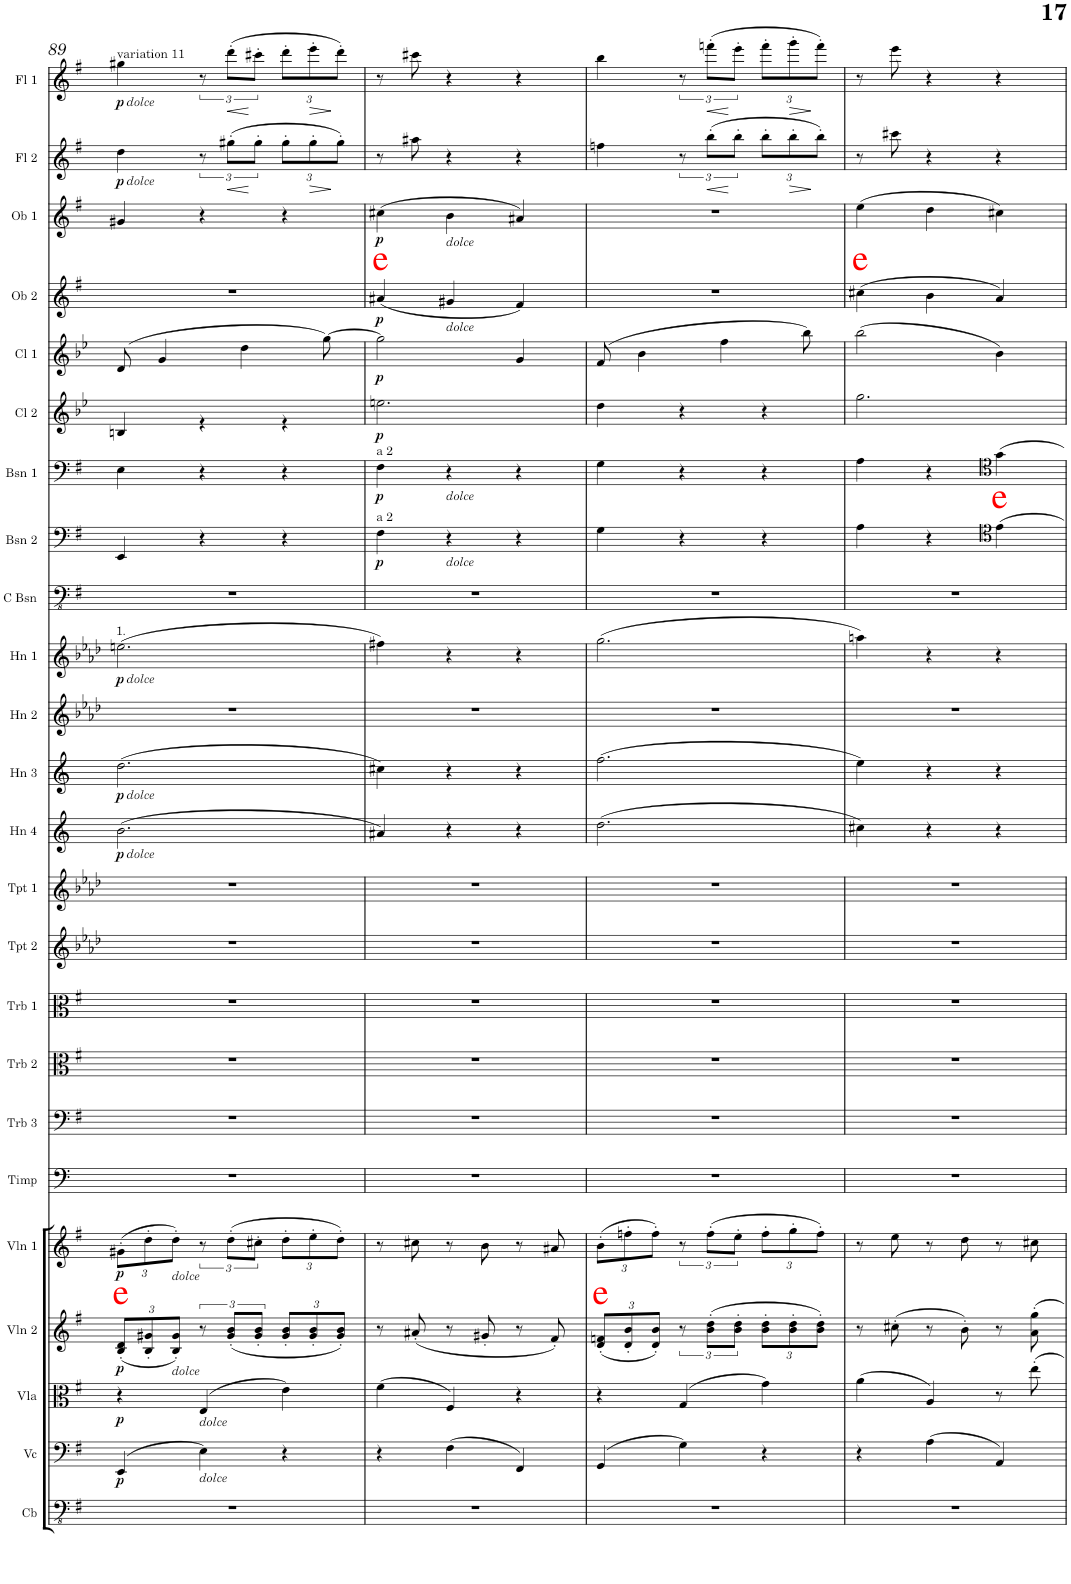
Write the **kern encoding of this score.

**kern	**kern	**dynam	**kern	**dynam	**kern	**dynam	**kern	**text	**dynam	**kern	**kern	**kern	**kern	**kern	**kern	**kern	**dynam	**kern	**dynam	**kern	**kern	**dynam	**kern	**kern	**dynam	**kern	**text	**dynam	**kern	**dynam	**kern	**dynam	**kern	**dynam	**kern	**text	**dynam	**kern	**dynam	**kern	**dynam
*part24	*part23	*part23	*part22	*part22	*part21	*part21	*part20	*part20	*part20	*part19	*part18	*part17	*part16	*part15	*part14	*part13	*part13	*part12	*part12	*part11	*part10	*part10	*part9	*part8	*part8	*part7	*part7	*part7	*part6	*part6	*part5	*part5	*part4	*part4	*part3	*part3	*part3	*part2	*part2	*part1	*part1
*staff24	*staff23	*staff23	*staff22	*staff22	*staff21	*staff21	*staff20	*staff20	*staff20	*staff19	*staff18	*staff17	*staff16	*staff15	*staff14	*staff13	*staff13	*staff12	*staff12	*staff11	*staff10	*staff10	*staff9	*staff8	*staff8	*staff7	*staff7	*staff7	*staff6	*staff6	*staff5	*staff5	*staff4	*staff4	*staff3	*staff3	*staff3	*staff2	*staff2	*staff1	*staff1
*I"Contrabass	*I"Violoncello	*	*I"Viola	*	*I"Violin 2	*	*I"Violin 1	*	*	*I"Timpani	*I"Trombone 3	*I"Trombone 2	*I"Trombone 1	*I"E Trumpet 2	*I"E Trumpet 1	*I"C Horn 4	*	*I"C Horn 3	*	*I"E Horn 2	*I"E Horn 1	*	*I"Contrabassoon	*I"Bassoon 2	*	*I"Bassoon 1	*	*	*I"A Clarinet 2	*	*I"A Clarinet 1	*	*I"Oboe 2	*	*I"Oboe 1	*	*	*I"Flute 2	*	*I"Flute 1	*
*I'Cb	*I'Vc	*	*I'Vla	*	*I'Vln 2	*	*I'Vln 1	*	*	*I'Timp	*I'Trb 3	*I'Trb 2	*I'Trb 1	*I'Tpt 2	*I'Tpt 1	*I'Hn 4	*	*I'Hn 3	*	*I'Hn 2	*I'Hn 1	*	*I'C Bsn	*I'Bsn 2	*	*I'Bsn 1	*	*	*I'Cl 2	*	*I'Cl 1	*	*I'Ob 2	*	*I'Ob 1	*	*	*I'Fl 2	*	*I'Fl 1	*
!!LO:PB:g=z
*clefFv4	*clefF4	*	*clefC3	*	*clefG2	*	*clefG2	*	*	*clefF4	*clefF4	*clefC3	*clefC3	*clefG2	*clefG2	*clefG2	*	*clefG2	*	*clefG2	*clefG2	*	*clefFv4	*clefF4	*	*clefF4	*	*	*clefG2	*	*clefG2	*	*clefG2	*	*clefG2	*	*	*clefG2	*	*clefG2	*
*Trd7c12	*	*	*	*	*	*	*	*	*	*	*	*	*	*Trd-2c-4	*Trd-2c-4	*Trd7c12	*	*Trd7c12	*	*Trd5c8	*Trd5c8	*	*	*	*	*	*	*	*Trd2c3	*	*Trd2c3	*	*	*	*	*	*	*	*	*	*
*k[f#]	*k[f#]	*	*k[f#]	*	*k[f#]	*	*k[f#]	*	*	*k[]	*k[f#]	*k[f#]	*k[f#]	*k[b-e-a-d-]	*k[b-e-a-d-]	*k[]	*	*k[]	*	*k[b-e-a-d-]	*k[b-e-a-d-]	*	*k[f#]	*k[f#]	*	*k[f#]	*	*	*k[b-e-]	*	*k[b-e-]	*	*k[f#]	*	*k[f#]	*	*	*k[f#]	*	*k[f#]	*
*M3/4	*M3/4	*	*M3/4	*	*M3/4	*	*M3/4	*	*	*M3/4	*M3/4	*M3/4	*M3/4	*M3/4	*M3/4	*M3/4	*	*M3/4	*	*M3/4	*M3/4	*	*M3/4	*M3/4	*	*M3/4	*	*	*M3/4	*	*M3/4	*	*M3/4	*	*M3/4	*	*	*M3/4	*	*M3/4	*
*	*	*	*	*	*Xbrackettup	*	*Xbrackettup	*	*	*	*	*	*	*	*	*	*	*	*	*	*	*	*	*	*	*	*	*	*	*	*	*	*	*	*	*	*	*	*	*	*
=89	=89	=89	=89	=89	=89	=89	=89	=89	=89	=89	=89	=89	=89	=89	=89	=89	=89	=89	=89	=89	=89	=89	=89	=89	=89	=89	=89	=89	=89	=89	=89	=89	=89	=89	=89	=89	=89	=89	=89	=89	=89
!	!	!	!	!	!	!	!	!	!	!	!	!	!	!	!	!	!	!	!	!	!	!	!	!	!	!	!	!	!	!	!	!	!	!	!	!	!	!	!	!LO:TX:a:t=variation 11	!
!	!	!	!	!	!	!	!	!	!	!	!	!	!	!	!	!	!	!	!	!	!	!	!	!	!	!	!	!	!	!	!	!	!	!	!	!	!	!	!	!LO:TX:b:i:t=dolce	!
!	!	!	!	!	!	!	!	!	!	!	!	!	!	!	!	!	!	!	!	!	!	!	!	!	!	!	!	!	!	!	!	!	!	!	!	!	!	!LO:TX:b:i:t=dolce	!	!	!
!	!	!	!	!	!	!	!	!	!	!	!	!	!	!	!	!	!	!	!	!	!LO:TX:a:t=1.	!	!	!	!	!	!	!	!	!	!	!	!	!	!	!	!	!	!	!	!
!	!	!	!	!	!	!	!	!	!	!	!	!	!	!	!	!	!	!	!	!	!LO:TX:b:i:t=dolce	!	!	!	!	!	!	!	!	!	!	!	!	!	!	!	!	!	!	!	!
!	!	!	!	!	!	!	!	!	!	!	!	!	!	!	!	!	!	!LO:TX:b:i:t=dolce	!	!	!	!	!	!	!	!	!	!	!	!	!	!	!	!	!	!	!	!	!	!	!
!	!	!	!	!	!	!	!	!	!	!	!	!	!	!	!	!LO:TX:b:i:t=dolce	!	!	!	!	!	!	!	!	!	!	!	!	!	!	!	!	!	!	!	!	!	!	!	!	!
!	!	!LO:DY:b	!	!LO:DY:b	!	!LO:DY:b	!	!LO:LY:b:color=#FF0000	!LO:DY:b	!	!	!	!	!	!	!	!LO:DY:b	!	!LO:DY:b	!	!	!LO:DY:b	!	!	!	!	!	!	!	!	!	!	!	!	!	!	!	!	!LO:DY:b	!	!LO:DY:b
2.r	(4EE/	p	4r	p	(12B/' 12d/'L	p	(12g#X'\L	e	p	2.r	2.r	2.r	2.r	2.r	2.r	(2.b\	p	(2.dd\	p	2.r	(2.een\	p	2.r	4EE/	.	4E\	.	.	4Bn/	.	(8d/	.	2.r	.	4g#X/	.	.	4dd\	p	4gg#X\	p
.	.	.	.	.	12B/' 12g#X/'	.	12dd'\	.	.	.	.	.	.	.	.	.	.	.	.	.	.	.	.	.	.	.	.	.	.	.	.	.	.	.	.	.	.	.	.	.	.
.	.	.	.	.	.	.	.	.	.	.	.	.	.	.	.	.	.	.	.	.	.	.	.	.	.	.	.	.	.	.	4g/	.	.	.	.	.	.	.	.	.	.
!	!	!	!	!	!	!	!LO:TX:b:i:t=dolce	!	!	!	!	!	!	!	!	!	!	!	!	!	!	!	!	!	!	!	!	!	!	!	!	!	!	!	!	!	!	!	!	!	!
!	!	!	!	!	!LO:TX:b:i:t=dolce	!	!	!	!	!	!	!	!	!	!	!	!	!	!	!	!	!	!	!	!	!	!	!	!	!	!	!	!	!	!	!	!	!	!	!	!
.	.	.	.	.	12B/' 12g#/'J)	.	12dd'\J)	.	.	.	.	.	.	.	.	.	.	.	.	.	.	.	.	.	.	.	.	.	.	.	.	.	.	.	.	.	.	.	.	.	.
*	*	*	*	*	*brackettup	*	*brackettup	*	*	*	*	*	*	*	*	*	*	*	*	*	*	*	*	*	*	*	*	*	*	*	*	*	*	*	*	*	*	*	*	*	*
!	!	!	!LO:TX:b:i:t=dolce	!	!	!	!	!	!	!	!	!	!	!	!	!	!	!	!	!	!	!	!	!	!	!	!	!	!	!	!	!	!	!	!	!	!	!	!	!	!
!	!LO:TX:b:i:t=dolce	!	!	!	!	!	!	!	!	!	!	!	!	!	!	!	!	!	!	!	!	!	!	!	!	!	!	!	!	!	!	!	!	!	!	!	!	!	!	!	!
.	4E\)	.	(4E/	.	12r	.	12r	.	.	.	.	.	.	.	.	.	.	.	.	.	.	.	.	4r	.	4r	.	.	4re	.	.	.	.	.	4r	.	.	12r	.	12r	.
!	!	!	!	!	!	!	!	!	!	!	!	!	!	!	!	!	!	!	!	!	!	!	!	!	!	!	!	!	!	!	!	!	!	!	!	!	!	!	!LO:HP:b	!	!LO:HP:b
.	.	.	.	.	(12g#/' 12b/'L	.	(12dd'\L	.	.	.	.	.	.	.	.	.	.	.	.	.	.	.	.	.	.	.	.	.	.	.	.	.	.	.	.	.	.	(12gg#X'\L	<	(12ddd'\L	<
.	.	.	.	.	.	.	.	.	.	.	.	.	.	.	.	.	.	.	.	.	.	.	.	.	.	.	.	.	.	.	4dd\	.	.	.	.	.	.	.	.	.	.
.	.	.	.	.	12g#/' 12b/'J	.	12cc#X'\J	.	.	.	.	.	.	.	.	.	.	.	.	.	.	.	.	.	.	.	.	.	.	.	.	.	.	.	.	.	.	12gg#'\J	[	12ccc#X'\J	[
*	*	*	*	*	*Xbrackettup	*	*Xbrackettup	*	*	*	*	*	*	*	*	*	*	*	*	*	*	*	*	*	*	*	*	*	*	*	*	*	*	*	*	*	*	*Xbrackettup	*	*Xbrackettup	*
.	4r	.	4e\)	.	12g#/' 12b/'L	.	12dd'\L	.	.	.	.	.	.	.	.	.	.	.	.	.	.	.	.	4r	.	4r	.	.	4re	.	.	.	.	.	4r	.	.	12gg#'\L	.	12ddd'\L	.
!	!	!	!	!	!	!	!	!	!	!	!	!	!	!	!	!	!	!	!	!	!	!	!	!	!	!	!	!	!	!	!	!	!	!	!	!	!	!	!LO:HP:b	!	!LO:HP:b
.	.	.	.	.	12g#/' 12b/'	.	12ee'\	.	.	.	.	.	.	.	.	.	.	.	.	.	.	.	.	.	.	.	.	.	.	.	.	.	.	.	.	.	.	12gg#'\	>	12eee'\	>
.	.	.	.	.	.	.	.	.	.	.	.	.	.	.	.	.	.	.	.	.	.	.	.	.	.	.	.	.	.	.	[8gg\)	.	.	.	.	.	.	.	.	.	.
.	.	.	.	.	12g#/' 12b/'J)	.	12dd'\J)	.	.	.	.	.	.	.	.	.	.	.	.	.	.	.	.	.	.	.	.	.	.	.	.	.	.	.	.	.	.	12gg#'\J)	]	12ddd'\J)	]
=90	=90	=90	=90	=90	=90	=90	=90	=90	=90	=90	=90	=90	=90	=90	=90	=90	=90	=90	=90	=90	=90	=90	=90	=90	=90	=90	=90	=90	=90	=90	=90	=90	=90	=90	=90	=90	=90	=90	=90	=90	=90
!	!	!	!	!	!	!	!	!	!	!	!	!	!	!	!	!	!	!	!	!	!	!	!	!	!	!LO:TX:a:t=a 2	!	!	!	!	!	!	!	!	!	!	!	!	!	!	!
!	!	!	!	!	!	!	!	!	!	!	!	!	!	!	!	!	!	!	!	!	!	!	!	!LO:TX:a:t=a 2	!	!	!	!	!	!	!	!	!	!	!	!	!	!	!	!	!
!	!	!	!	!	!	!	!	!	!	!	!	!	!	!	!	!	!	!	!	!	!	!	!	!	!LO:DY:b	!	!	!LO:DY:b	!	!LO:DY:b	!	!LO:DY:b	!	!LO:DY:b	!	!LO:LY:b:color=#FF0000	!LO:DY:b	!	!	!	!
2.r	4r	.	(4f#\	.	8r	.	8r	.	.	2.r	2.r	2.r	2.r	2.r	2.r	4a#X/)	.	4cc#X\)	.	2.r	4ff#X\)	.	2.r	4F#\	p	4F#\	.	p	2.een\	p	2gg\]	p	(4a#X/	p	(4cc#X\	e	p	8r	.	8r	.
.	.	.	.	.	(8a#X'/	.	8cc#X\	.	.	.	.	.	.	.	.	.	.	.	.	.	.	.	.	.	.	.	.	.	.	.	.	.	.	.	.	.	.	8aa#X\	.	8ccc#X\	.
!	!	!	!	!	!	!	!	!	!	!	!	!	!	!	!	!	!	!	!	!	!	!	!	!	!	!	!	!	!	!	!	!	!	!	!LO:TX:b:i:t=dolce	!	!	!	!	!	!
!	!	!	!	!	!	!	!	!	!	!	!	!	!	!	!	!	!	!	!	!	!	!	!	!	!	!	!	!	!	!	!	!	!LO:TX:b:i:t=dolce	!	!	!	!	!	!	!	!
!	!	!	!	!	!	!	!	!	!	!	!	!	!	!	!	!	!	!	!	!	!	!	!	!	!	!LO:TX:b:i:t=dolce	!	!	!	!	!	!	!	!	!	!	!	!	!	!	!
!	!	!	!	!	!	!	!	!	!	!	!	!	!	!	!	!	!	!	!	!	!	!	!	!LO:TX:b:i:t=dolce	!	!	!	!	!	!	!	!	!	!	!	!	!	!	!	!	!
.	(4F#\	.	4F#/)	.	8r	.	8r	.	.	.	.	.	.	.	.	4r	.	4r	.	.	4r	.	.	4r	.	4r	.	.	.	.	.	.	4g#X/	.	4b\	.	.	4r	.	4r	.
.	.	.	.	.	8g#X'/	.	8b\	.	.	.	.	.	.	.	.	.	.	.	.	.	.	.	.	.	.	.	.	.	.	.	.	.	.	.	.	.	.	.	.	.	.
.	4FF#/)	.	4r	.	8r	.	8r	.	.	.	.	.	.	.	.	4r	.	4r	.	.	4r	.	.	4r	.	4r	.	.	.	.	4g/	.	4f#/)	.	4a#X/)	.	.	4r	.	4r	.
.	.	.	.	.	8f#'/)	.	8a#X/	.	.	.	.	.	.	.	.	.	.	.	.	.	.	.	.	.	.	.	.	.	.	.	.	.	.	.	.	.	.	.	.	.	.
=91	=91	=91	=91	=91	=91	=91	=91	=91	=91	=91	=91	=91	=91	=91	=91	=91	=91	=91	=91	=91	=91	=91	=91	=91	=91	=91	=91	=91	=91	=91	=91	=91	=91	=91	=91	=91	=91	=91	=91	=91	=91
!	!	!	!	!	!	!	!	!LO:LY:b:color=#FF0000	!	!	!	!	!	!	!	!	!	!	!	!	!	!	!	!	!	!	!	!	!	!	!	!	!	!	!	!	!	!	!	!	!
2.r	(4GG/	.	4r	.	(12d/' 12fn/'L	.	(12b'\L	e	.	2.r	2.r	2.r	2.r	2.r	2.r	(2.dd\	.	(2.ff\	.	2.r	(2.gg\	.	2.r	4G\	.	4G\	.	.	4dd\	.	(8f/	.	2.r	.	2.r	.	.	4ffn\	.	4bb\	.
.	.	.	.	.	12d/' 12b/'	.	12ffn'\	.	.	.	.	.	.	.	.	.	.	.	.	.	.	.	.	.	.	.	.	.	.	.	.	.	.	.	.	.	.	.	.	.	.
.	.	.	.	.	.	.	.	.	.	.	.	.	.	.	.	.	.	.	.	.	.	.	.	.	.	.	.	.	.	.	4b-\	.	.	.	.	.	.	.	.	.	.
.	.	.	.	.	12d/' 12b/'J)	.	12ff'\J)	.	.	.	.	.	.	.	.	.	.	.	.	.	.	.	.	.	.	.	.	.	.	.	.	.	.	.	.	.	.	.	.	.	.
*	*	*	*	*	*brackettup	*	*brackettup	*	*	*	*	*	*	*	*	*	*	*	*	*	*	*	*	*	*	*	*	*	*	*	*	*	*	*	*	*	*	*brackettup	*	*brackettup	*
.	4G\)	.	(4G/	.	12r	.	12r	.	.	.	.	.	.	.	.	.	.	.	.	.	.	.	.	4r	.	4r	.	.	4r	.	.	.	.	.	.	.	.	12r	.	12r	.
!	!	!	!	!	!	!	!	!	!	!	!	!	!	!	!	!	!	!	!	!	!	!	!	!	!	!	!	!	!	!	!	!	!	!	!	!	!	!	!LO:HP:b	!	!LO:HP:b
.	.	.	.	.	(12b\' 12dd\'L	.	(12ff'\L	.	.	.	.	.	.	.	.	.	.	.	.	.	.	.	.	.	.	.	.	.	.	.	.	.	.	.	.	.	.	(12bb'\L	<	(12fffn'\L	<
.	.	.	.	.	.	.	.	.	.	.	.	.	.	.	.	.	.	.	.	.	.	.	.	.	.	.	.	.	.	.	4ff\	.	.	.	.	.	.	.	.	.	.
.	.	.	.	.	12b\' 12dd\'J	.	12ee'\J	.	.	.	.	.	.	.	.	.	.	.	.	.	.	.	.	.	.	.	.	.	.	.	.	.	.	.	.	.	.	12bb'\J	[	12eee'\J	[
*	*	*	*	*	*Xbrackettup	*	*Xbrackettup	*	*	*	*	*	*	*	*	*	*	*	*	*	*	*	*	*	*	*	*	*	*	*	*	*	*	*	*	*	*	*Xbrackettup	*	*Xbrackettup	*
.	4r	.	4g\)	.	12b\' 12dd\'L	.	12ff'\L	.	.	.	.	.	.	.	.	.	.	.	.	.	.	.	.	4r	.	4r	.	.	4r	.	.	.	.	.	.	.	.	12bb'\L	.	12fff'\L	.
!	!	!	!	!	!	!	!	!	!	!	!	!	!	!	!	!	!	!	!	!	!	!	!	!	!	!	!	!	!	!	!	!	!	!	!	!	!	!	!LO:HP:b	!	!LO:HP:b
.	.	.	.	.	12b\' 12dd\'	.	12gg'\	.	.	.	.	.	.	.	.	.	.	.	.	.	.	.	.	.	.	.	.	.	.	.	.	.	.	.	.	.	.	12bb'\	>	12ggg'\	>
.	.	.	.	.	.	.	.	.	.	.	.	.	.	.	.	.	.	.	.	.	.	.	.	.	.	.	.	.	.	.	8bb-\)	.	.	.	.	.	.	.	.	.	.
.	.	.	.	.	12b\' 12dd\'J)	.	12ff'\J)	.	.	.	.	.	.	.	.	.	.	.	.	.	.	.	.	.	.	.	.	.	.	.	.	.	.	.	.	.	.	12bb'\J)	]	12fff'\J)	]
=92	=92	=92	=92	=92	=92	=92	=92	=92	=92	=92	=92	=92	=92	=92	=92	=92	=92	=92	=92	=92	=92	=92	=92	=92	=92	=92	=92	=92	=92	=92	=92	=92	=92	=92	=92	=92	=92	=92	=92	=92	=92
!	!	!	!	!	!	!	!	!	!	!	!	!	!	!	!	!	!	!	!	!	!	!	!	!	!	!	!	!	!	!	!	!	!	!	!	!LO:LY:b:color=#FF0000	!	!	!	!	!
2.r	4r	.	(4a\	.	8r	.	8r	.	.	2.r	2.r	2.r	2.r	2.r	2.r	4cc#X\)	.	4ee\)	.	2.r	4aan\)	.	2.r	4A\	.	4A\	.	.	2.gg\	.	(2bb-\	.	(4cc#X\	.	(4ee\	e	.	8r	.	8r	.
.	.	.	.	.	(8cc#X'\	.	8ee\	.	.	.	.	.	.	.	.	.	.	.	.	.	.	.	.	.	.	.	.	.	.	.	.	.	.	.	.	.	.	8ccc#X\	.	8eee\	.
.	(4A\	.	4A/)	.	8r	.	8r	.	.	.	.	.	.	.	.	4r	.	4r	.	.	4r	.	.	4r	.	4r	.	.	.	.	.	.	4b\	.	4dd\	.	.	4r	.	4r	.
.	.	.	.	.	8b'\)	.	8dd\	.	.	.	.	.	.	.	.	.	.	.	.	.	.	.	.	.	.	.	.	.	.	.	.	.	.	.	.	.	.	.	.	.	.
*	*	*	*	*	*	*	*	*	*	*	*	*	*	*	*	*	*	*	*	*	*	*	*	*clefC4	*	*clefC4	*	*	*	*	*	*	*	*	*	*	*	*	*	*	*
!	!	!	!	!	!	!	!	!	!	!	!	!	!	!	!	!	!	!	!	!	!	!	!	!	!	!	!LO:LY:b:color=#FF0000	!	!	!	!	!	!	!	!	!	!	!	!	!	!
.	4AA/)	.	8r	.	8r	.	8r	.	.	.	.	.	.	.	.	4r	.	4r	.	.	4r	.	.	4e\	.	4g\	e	.	.	.	4b-\)	.	4a/)	.	4cc#X\)	.	.	4r	.	4r	.
.	.	.	8ee'\	.	8a\' 8gg\'	.	8cc#X\	.	.	.	.	.	.	.	.	.	.	.	.	.	.	.	.	.	.	.	.	.	.	.	.	.	.	.	.	.	.	.	.	.	.
=	=	=	=	=	=	=	=	=	=	=	=	=	=	=	=	=	=	=	=	=	=	=	=	=	=	=	=	=	=	=	=	=	=	=	=	=	=	=	=	=	=
*-	*-	*-	*-	*-	*-	*-	*-	*-	*-	*-	*-	*-	*-	*-	*-	*-	*-	*-	*-	*-	*-	*-	*-	*-	*-	*-	*-	*-	*-	*-	*-	*-	*-	*-	*-	*-	*-	*-	*-	*-	*-
